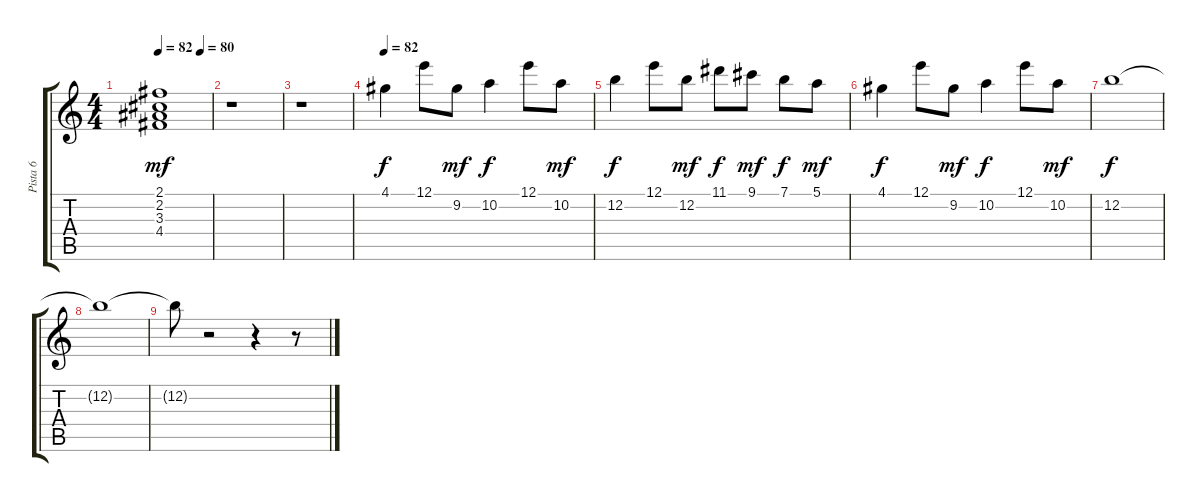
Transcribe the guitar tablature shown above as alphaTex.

\track ("Pista 6" "Pista 6") {instrument electricguitarclean}
\staff {score tabs}
\tuning (E4 B3 G3 D3 A2 E2) {hide}
\ts (4 4)
\tempo 82
\tempo (80 0.7916666666666666)
\clef g2
\ks c
(2.1 2.2 3.3 4.4).1{dy mf} |
r.1 |
r.1 |
\tempo 82
4.1.4{dy f} 12.1.8 9.2.8{dy mf} 10.2.4{dy f} 12.1.8 10.2.8{dy mf} |
12.2.4{dy f} 12.1.8 12.2.8{dy mf} 11.1.8{dy f} 9.1.8{dy mf} 7.1.8{dy f} 5.1.8{dy mf} |
4.1.4{dy f} 12.1.8 9.2.8{dy mf} 10.2.4{dy f} 12.1.8 10.2.8{dy mf} |
12.2.1{dy f} |
12.2{t}.1 |
12.2{t}.8 r.2 r.4 r.8
